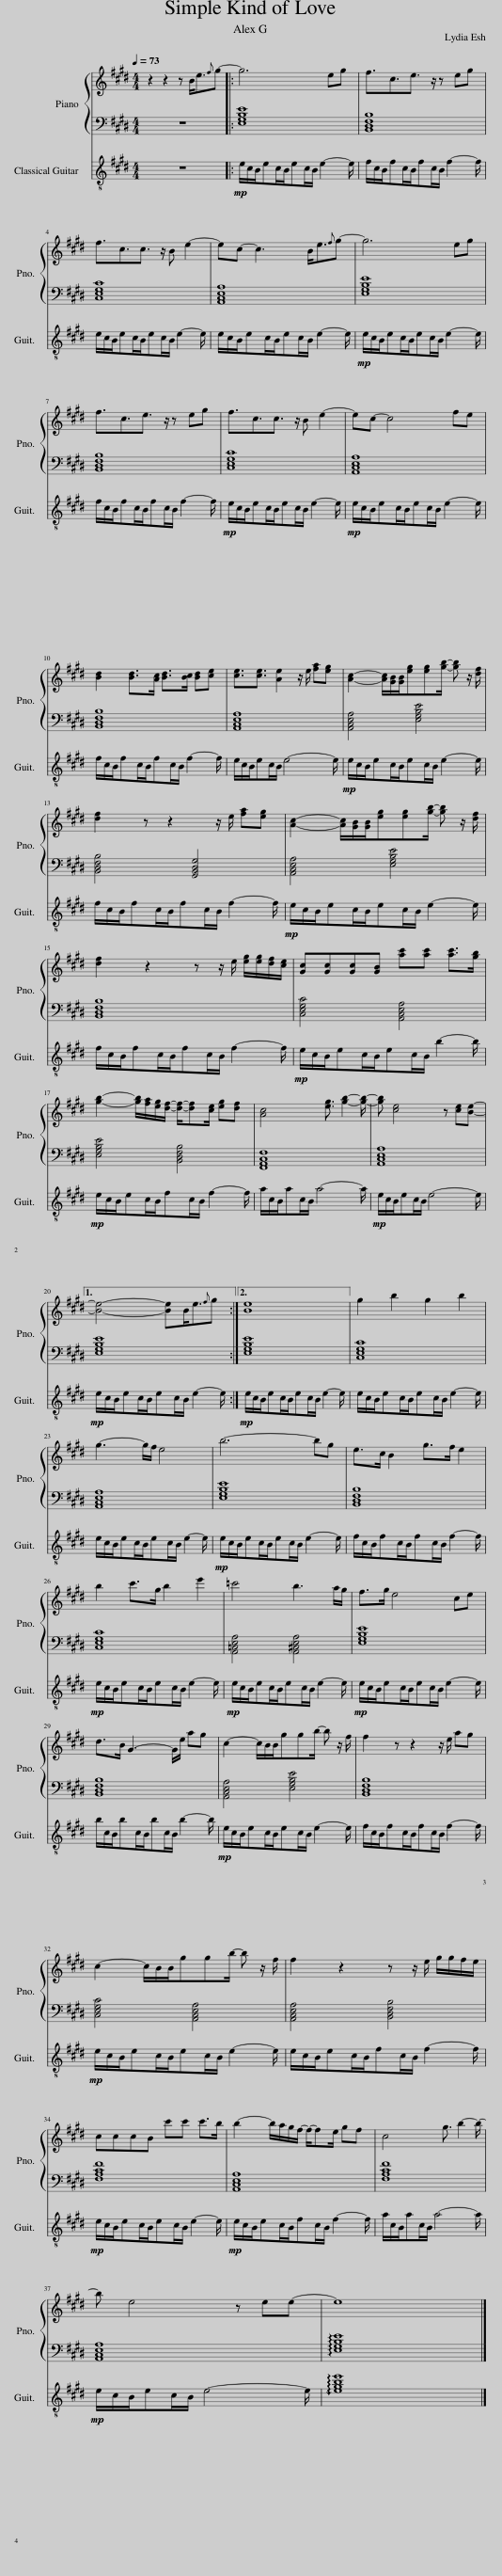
X:1
%%score { 1 | 2 } 3
L:1/8
Q:1/4=73
M:4/4
I:linebreak $
K:E
V:1 treble
V:2 bass
V:3 treble-8
V:1
 z2 z2 z B<e{f}g- |: g6 eg | f3/2c3/2e3/2 z/ z eg |$ f3/2c3/2c3/2 z/ B e2- | ec- c3 B<e{f}g- | %5
 g6 eg |$ f3/2c3/2e3/2 z/ z eg | f3/2c3/2c3/2 z/ B e2- | ec- c4 fe |$ [Bd]2 [Bd]>[Ac] [Bd]>[Bc] [Bd][ce] | %10
 [ce]3/2[ce]3/2 [Ae]2 z/ e/ [fa][eg] | [Ac]2- [Ac]/[GB]/[GB]/[eg][eg][gb]/- [gb] z/ [df]/ |$ [df]2 z z2 z/ e/ [fa][eg] | [Ac]2- [Ac]/[GB]/[GB]/[eg][eg][gb]/- [gb] z/ [df]/ |$ [df]2 z2 z z/ e/ [eg]/[eg]/[df]/[ce]/ | %15
 [Gc][Gc][Gc][GB] [ac'][ac'] [ac']>[gb] |$ [gb]2- [gb]/[fa]/[eg]/[df]/- [df]/-[df][ce]/ [eg][df] | [Ac]4 [eg]3/2 [gb]2- [gb]/- | [gb] [ce]4 z [ce][Be]- |1$ [Be]4- [Be]B<e{f}g :|2 %20
 [Be]8 || g2 b2 g2 b2 |$ g3- g/f/ e4 | b6- bg | e>c B2 g>f e2 |$ %25
 b2 c'>g b2 e'2 | =c'4 b3 a/g/ | f>g e4 ce |$ d>B G3- G/e/ ag | c2- c/B/B/ggb/- b z/ f/ | %30
 f2 z z2 z/ e/ ag |$ c2- c/B/B/ggb/- b z/ f/ | f2 z2 z z/ e/ g/g/f/e/ |$ cccB c'c' c'>b | b2- b/a/g/f/- f/-fe/ gf | %35
 c4 g3/2 b2- b/- |$ b e4 z ee- | e8 |] %38
V:2
 z8 |: [E,G,B,E]8 | [B,,D,F,B,]8 |$ [C,E,G,C]8 | [A,,C,E,A,]8 | %5
 [E,G,B,E]8 |$ [B,,D,F,B,]8 | [C,E,G,C]8 | [A,,C,E,A,]8 |$ [B,,D,F,B,]8 | %10
 [A,,C,E,A,]8 | [A,,C,E,A,]4 [E,G,B,E]4 |$ [B,,D,F,B,]4 [G,,B,,D,G,]4 | [A,,C,E,A,]4 [E,G,B,E]4 |$ [B,,D,F,B,]8 | %15
 [C,E,G,C]4 [A,,C,E,A,]4 |$ [E,G,B,E]4 [B,,D,F,B,]4 | [F,,A,,C,F,]8 | [A,,C,E,A,]8 |1$ [E,G,B,E]8 :|2 %20
 [E,G,B,E]8 || [C,E,G,C]8 |$ [A,,C,E,A,]8 | [E,G,B,E]8 | [B,,D,F,B,]8 |$ %25
 [C,E,G,C]8 | [A,,=C,E,A,]4 [A,,^C,E,A,]4 | [E,G,B,E]8 |$ [B,,D,F,B,]8 | [A,,C,E,A,]4 [E,G,B,E]4 | %30
 [B,,D,F,B,]8 |$ [C,E,G,C]4 [A,,C,E,A,]4 | [A,,C,E,A,]4 [B,,D,F,B,]4 |$ [F,A,CF]8 | [A,,C,E,A,]8 | %35
 [F,A,CF]8 |$ [A,,C,E,A,]8 | !arpeggio![E,G,B,E]8 |] %38
V:3
 z8 |:!mp! e/c/B/ec/B/ec/B/ e2- e/ | f/c/B/fc/B/fc/B/ f2- f/ |$ e/c/B/ec/B/ec/B/ e2- e/ | e/c/B/ec/B/ec/B/ e2- e/ | %5
!mp! e/c/B/ec/B/ec/B/ e2- e/ |$ f/c/B/fc/B/fc/B/ f2- f/ |!mp! e/c/B/ec/B/ec/B/ e2- e/ |!mp! e/c/B/ec/B/ec/B/ e2- e/ |$ f/c/B/fc/B/fc/B/ f2- f/ | %10
 e/c/B/ec/B/ e4- e/ |!mp! e/c/B/ec/B/ec/B/ e2- e/ |$ f/c/B/fc/B/fc/B/ f2- f/ |!mp! e/c/B/ec/B/ec/B/ e2- e/ |$ f/c/B/fc/B/fc/B/ f2- f/ | %15
!mp! e/c/B/ec/B/ec/B/ b2- b/ |$!mp! e/c/B/ec/B/fc/B/ f2- f/ | a/c/B/ac/B/ a4- a/ |!mp! e/c/B/ec/B/ e4- e/ |1$!mp! e/c/B/ec/B/ec/B/ e2- e/ :|2 %20
!mp! e/c/B/ec/B/ec/B/ e2- e/ || e/c/B/ec/B/ec/B/ e2- e/ |$ e/c/B/ec/B/ec/B/ e2- e/ |!mp! e/c/B/ec/B/ec/B/ e2- e/ | f/c/B/fc/B/fc/B/ f2- f/ |$ %25
!mp! e/c/B/ec/B/ec/B/ e2- e/ |!mp! e/c/B/ec/B/ec/B/ e2- e/ |!mp! e/c/B/ec/B/ec/B/ e2- e/ |$ b/c/B/bc/B/bc/B/ b2- b/ |!mp! e/c/B/ec/B/ec/B/ e2- e/ | %30
 f/c/B/fc/B/fc/B/ f2- f/ |$!mp! e/c/B/ec/B/ec/B/ e2- e/ | e/c/B/ec/B/fc/B/ f2- f/ |$!mp! e/c/B/ec/B/ec/B/ e2- e/ |!mp! e/c/B/ec/B/fc/B/ f2- f/ | %35
 a/c/B/ac/B/ a4- a/ |$!mp! e/c/B/ec/B/ e4- e/ | !arpeggio![egbe']8 |] %38
